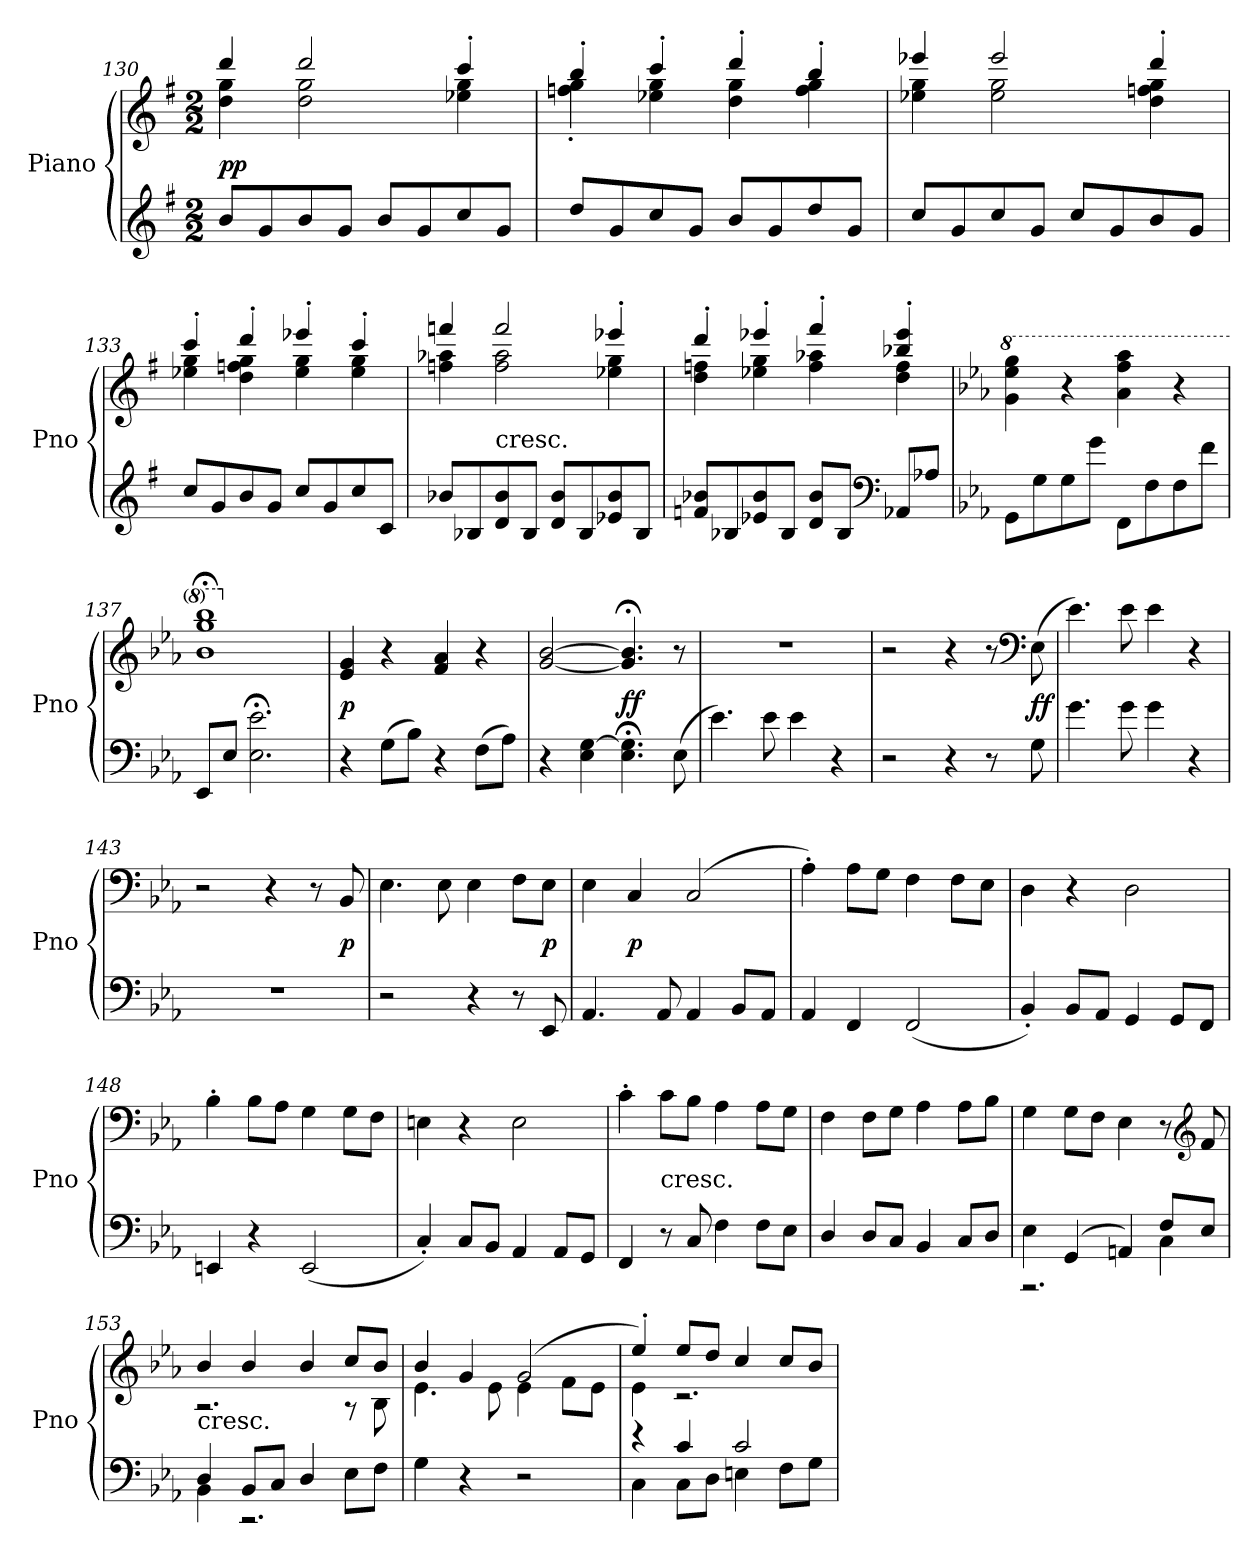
**kern	**kern	**dynam
*part1	*part1	*part1
*staff2	*staff1	*staff1/2
*I"Piano	*	*
*I'Pno	*	*
*clefG2	*clefG2	*
*k[f#]	*k[f#]	*
*M2/2	*M2/2	*
=130	=130	=130
*	*^	*
8b/L	4ddd/	4dd\ 4gg\	pp
8g/	.	.	.
8b/	2ddd/	2dd\ 2gg\	.
8g/J	.	.	.
8b/L	.	.	.
8g/	.	.	.
8cc/	4ccc'/	4ee-X\ 4gg\	.
8g/J	.	.	.
=131	=131	=131	=131
8dd/L	4bb'/	4ffn'\ 4gg'\	.
8g/	.	.	.
8cc/	4ccc'/	4ee-X\ 4gg\	.
8g/J	.	.	.
8b/L	4ddd'/	4dd\ 4gg\	.
8g/	.	.	.
8dd/	4bb'/	4ff\ 4gg\	.
8g/J	.	.	.
=132	=132	=132	=132
8cc/L	4eee-X/	4ee-X\ 4gg\	.
8g/	.	.	.
8cc/	2eee-/	2ee-\ 2gg\	.
8g/J	.	.	.
8cc/L	.	.	.
8g/	.	.	.
8b/	4ddd'/	4dd\ 4ffn\ 4gg\	.
8g/J	.	.	.
=133	=133	=133	=133
8cc/L	4ccc'/	4ee-X\ 4gg\	.
8g/	.	.	.
8b/	4ddd'/	4dd\ 4ffn\ 4gg\	.
8g/J	.	.	.
8cc/L	4eee-X'/	4ee-\ 4gg\	.
8g/	.	.	.
8cc/	4ccc'/	4ee-\ 4gg\	.
8c/J	.	.	.
=134	=134	=134	=134
8b-X/L	4fffn/	4ffn\ 4aa-X\	.
8B-X/	.	.	.
!	!LO:TX:c:t=cresc.	!	!
8d/ 8b-/	2fff/	2ff\ 2aa-\	.
8B-/J	.	.	.
8d/ 8b-/L	.	.	.
8B-/	.	.	.
8e-X/ 8b-/	4eee-X'/	4ee-X\ 4gg\	.
8B-/J	.	.	.
=135	=135	=135	=135
8fn/ 8b-X/L	4ddd'/	4dd\ 4ffn\	.
8B-X/	.	.	.
8e-X/ 8b-/	4eee-X'/	4ee-X\ 4gg\	.
8B-/J	.	.	.
8d/ 8b-/L	4fff#'/	4ff\ 4aa-X\	.
8B-/J	.	.	.
*clefF4	*	*	*
8AA-X/L	4bb-X'/ 4eee-'/	4dd\ 4ff\	.
8A-X/J	.	.	.
*	*v	*v	*
=136	=136	=136
*k[b-e-a-]	*k[b-e-a-]	*
*	*8va	*
8GG\L	4gg\ 4eee-\ 4ggg\	.
8G\	.	.
8G\	4r	.
8g\J	.	.
8FF\L	4aa-\ 4fff\ 4aaa-\	.
8F\	.	.
8F\	4r	.
8f\J	.	.
=137	=137	=137
8EE-/L	1bb-;< 1ggg;< 1bbb-;<	.
8E-/J	.	.
2.E-;<\ 2.e-;<\	.	.
=138	=138	=138
*	*X8va	*
4r	4e-/ 4g/	p
(8G\L	4r	.
8B-\J)	.	.
4r	4f/ 4a-/	.
(8F\L	4r	.
8A-\J)	.	.
=139	=139	=139
4r	[2g/ [2b-/	.
4E-\ [4G\	.	.
4.E-;<\ 4.G];<\	4.g];</ 4.b-];</	ff
(8E-\	8r	.
=140	=140	=140
4.e-\)	1r	.
8e-\	.	.
4e-\	.	.
4r	.	.
=141	=141	=141
2r	2r	.
4r	4r	.
8r	8r	.
*	*clefF4	*
8G\	(8E-\	ff
=142	=142	=142
4.g\	4.e-\)	.
8g\	8e-\	.
4g\	4e-\	.
4r	4r	.
=143	=143	=143
1r	2r	.
.	4r	.
.	8r	.
.	8BB-/	p
=144	=144	=144
2r	4.E-\	.
.	8E-\	.
4r	4E-\	.
8r	8F\L	.
8EE-/	8E-\J	p
=145	=145	=145
4.AA-/	4E-\	.
.	4C/	p
8AA-/	.	.
4AA-/	(2C/	.
8BB-/L	.	.
8AA-/J	.	.
=146	=146	=146
4AA-/	4A-'\)	.
4FF/	8A-\L	.
.	8G\J	.
(2FF/	4F\	.
.	8F\L	.
.	8E-\J	.
=147	=147	=147
4BB-'/)	4D\	.
8BB-/L	4r	.
8AA-/J	.	.
4GG/	2D\	.
8GG/L	.	.
8FF/J	.	.
=148	=148	=148
4EEn/	4B-'\	.
4r	8B-\L	.
.	8A-\J	.
(2EE/	4G\	.
.	8G\L	.
.	8F\J	.
=149	=149	=149
4C'/)	4En\	.
8C/L	4r	.
8BB-/J	.	.
4AA-/	2E\	.
8AA-/L	.	.
8GG/J	.	.
=150	=150	=150
4FF/	4c'\	.
!	!LO:TX:c:t=cresc.	!
8r	8c\L	.
8C/	8B-\J	.
4F\	4A-\	.
8F\L	8A-\L	.
8E-\J	8G\J	.
=151	=151	=151
4D/	4F\	.
8D/L	8F\L	.
8C/J	8G\J	.
4BB-/	4A-\	.
8C/L	8A-\L	.
8D/J	8B-\J	.
=152	=152	=152
*^	*	*
4E-\	2.r	4G\	.
(4GG/	.	8G\L	.
.	.	8F\J	.
4AAn/)	.	4E-\	.
8F/L	4C\	8r	.
*	*	*clefG2	*
8E-/J	.	8f/	.
=153	=153	=153	=153
*	*	*^	*
!	!	!LO:TX:c:t=cresc.	!	!
4D/	4BB-\	4b-/	2.r	.
8BB-/L	2.r	4b-/	.	.
8C/J	.	.	.	.
4D/	.	4b-/	.	.
8E-\L	.	8cc/L	8r	.
8F\J	.	8b-/J	8B-\	.
*v	*v	*	*	*
=154	=154	=154	=154
4G\	4b-/	4.e-\	.
4r	4g/	.	.
.	.	8e-\	.
2r	(2g/	4e-\	.
.	.	8f\L	.
.	.	8e-\J	.
=155	=155	=155	=155
*^	*	*	*
4r	4C\	4ee-'/)	4e-\	.
4c/	8C\L	8ee-/L	2.r	.
.	8D\J	8dd/J	.	.
2c/	4En\	4cc/	.	.
.	8F\L	8cc/L	.	.
.	8G\J	8b-/J	.	.
*v	*v	*	*	*
*	*v	*v	*
=	=	=
*-	*-	*-
